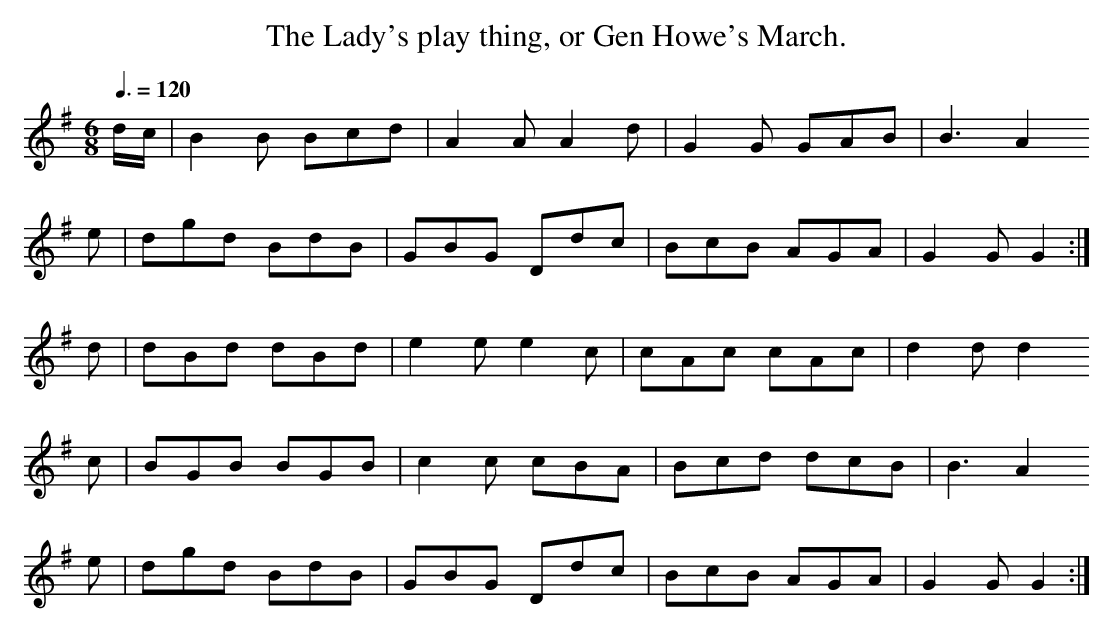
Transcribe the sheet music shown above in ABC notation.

X:1
T:The Lady's play thing, or Gen Howe's March.
M:6/8
L:1/8
Q:3/8=120
K:G major
d/c/|B2B Bcd|A2A A2d|G2G GAB|B3  A2
e   |dgd BdB|GBG Ddc|BcB AGA|G2G G2:|
d   |dBd dBd|e2e e2c|cAc cAc|d2d d2
c   |BGB BGB|c2c cBA|Bcd dcB|B3  A2
e   |dgd BdB|GBG Ddc|BcB AGA|G2G G2:|
